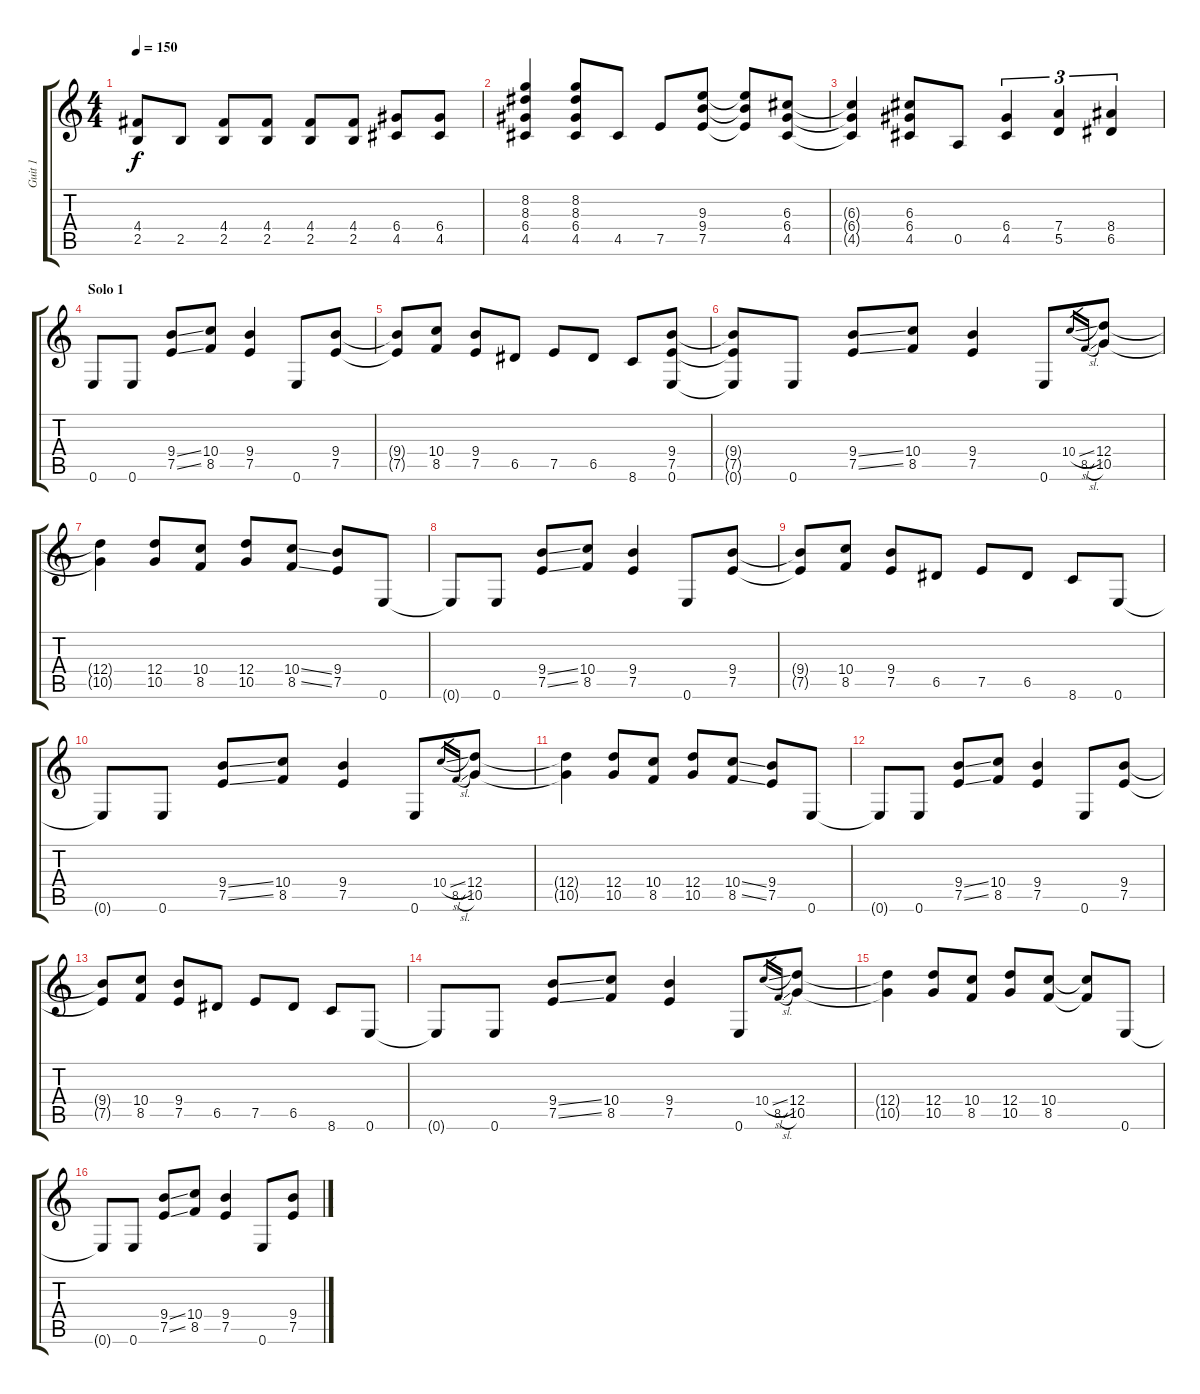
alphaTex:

\track ("Guit 1" "Guit 1") {instrument distortionguitar}
\staff {score tabs}
\tuning (E4 B3 G3 D3 A2 E2) {hide}
\ts (4 4)
\tempo 150
\clef g2
\ks c
(4.4{t} 2.5{t}).8{dy f} 2.5.8 (4.4 2.5).8 (4.4 2.5).8 (4.4 2.5).8 (4.4 2.5).8 (6.4 4.5).8 (6.4 4.5).8 |
(8.2 8.3 6.4 4.5).4 (8.2 8.3 6.4 4.5).8 4.5.8 7.5.8 (9.3 9.4 7.5).8 (9.3{t} 9.4{t} 7.5{t}).8 (6.3 6.4 4.5).8 |
(6.3{t} 6.4{t} 4.5{t}).4 (6.3 6.4 4.5).8 0.5.8 (6.4 4.5).4{tu (3 2)} (7.4 5.5).4{tu (3 2)} (8.4 6.5).4{tu (3 2)} |
\section ("" "Solo 1")
0.6.8 0.6.8 (9.4{ss} 7.5{ss}).8 (10.4 8.5).8 (9.4 7.5).4 0.6.8 (9.4 7.5).8 |
(9.4{t} 7.5{t}).8 (10.4 8.5).8 (9.4 7.5).8 6.5.8 7.5.8 6.5.8 8.6.8 (9.4 7.5 0.6).8 |
(9.4{t} 7.5{t} 0.6{t}).8 0.6.8 (9.4{ss} 7.5{ss}).8 (10.4 8.5).8 (9.4 7.5).4 0.6.8 10.4{sl}.16{gr} 8.5{sl}.16{gr} (12.4 10.5).8 |
(12.4{t} 10.5{t}).4 (12.4 10.5).8 (10.4 8.5).8 (12.4 10.5).8 (10.4{ss} 8.5{ss}).8 (9.4 7.5).8 0.6.8 |
0.6{t}.8 0.6.8 (9.4{ss} 7.5{ss}).8 (10.4 8.5).8 (9.4 7.5).4 0.6.8 (9.4 7.5).8 |
(9.4{t} 7.5{t}).8 (10.4 8.5).8 (9.4 7.5).8 6.5.8 7.5.8 6.5.8 8.6.8 0.6.8 |
0.6{t}.8 0.6.8 (9.4{ss} 7.5{ss}).8 (10.4 8.5).8 (9.4 7.5).4 0.6.8 10.4{sl}.16{gr} 8.5{sl}.16{gr} (12.4 10.5).8 |
(12.4{t} 10.5{t}).4 (12.4 10.5).8 (10.4 8.5).8 (12.4 10.5).8 (10.4{ss} 8.5{ss}).8 (9.4 7.5).8 0.6.8 |
0.6{t}.8 0.6.8 (9.4{ss} 7.5{ss}).8 (10.4 8.5).8 (9.4 7.5).4 0.6.8 (9.4 7.5).8 |
(9.4{t} 7.5{t}).8 (10.4 8.5).8 (9.4 7.5).8 6.5.8 7.5.8 6.5.8 8.6.8 0.6.8 |
0.6{t}.8 0.6.8 (9.4{ss} 7.5{ss}).8 (10.4 8.5).8 (9.4 7.5).4 0.6.8 10.4{sl}.16{gr} 8.5{sl}.16{gr} (12.4 10.5).8 |
(12.4{t} 10.5{t}).4 (12.4 10.5).8 (10.4 8.5).8 (12.4 10.5).8 (10.4 8.5).8 (10.4{t} 8.5{t}).8 0.6.8 |
0.6{t}.8 0.6.8 (9.4{ss} 7.5{ss}).8 (10.4 8.5).8 (9.4 7.5).4 0.6.8 (9.4 7.5).8
